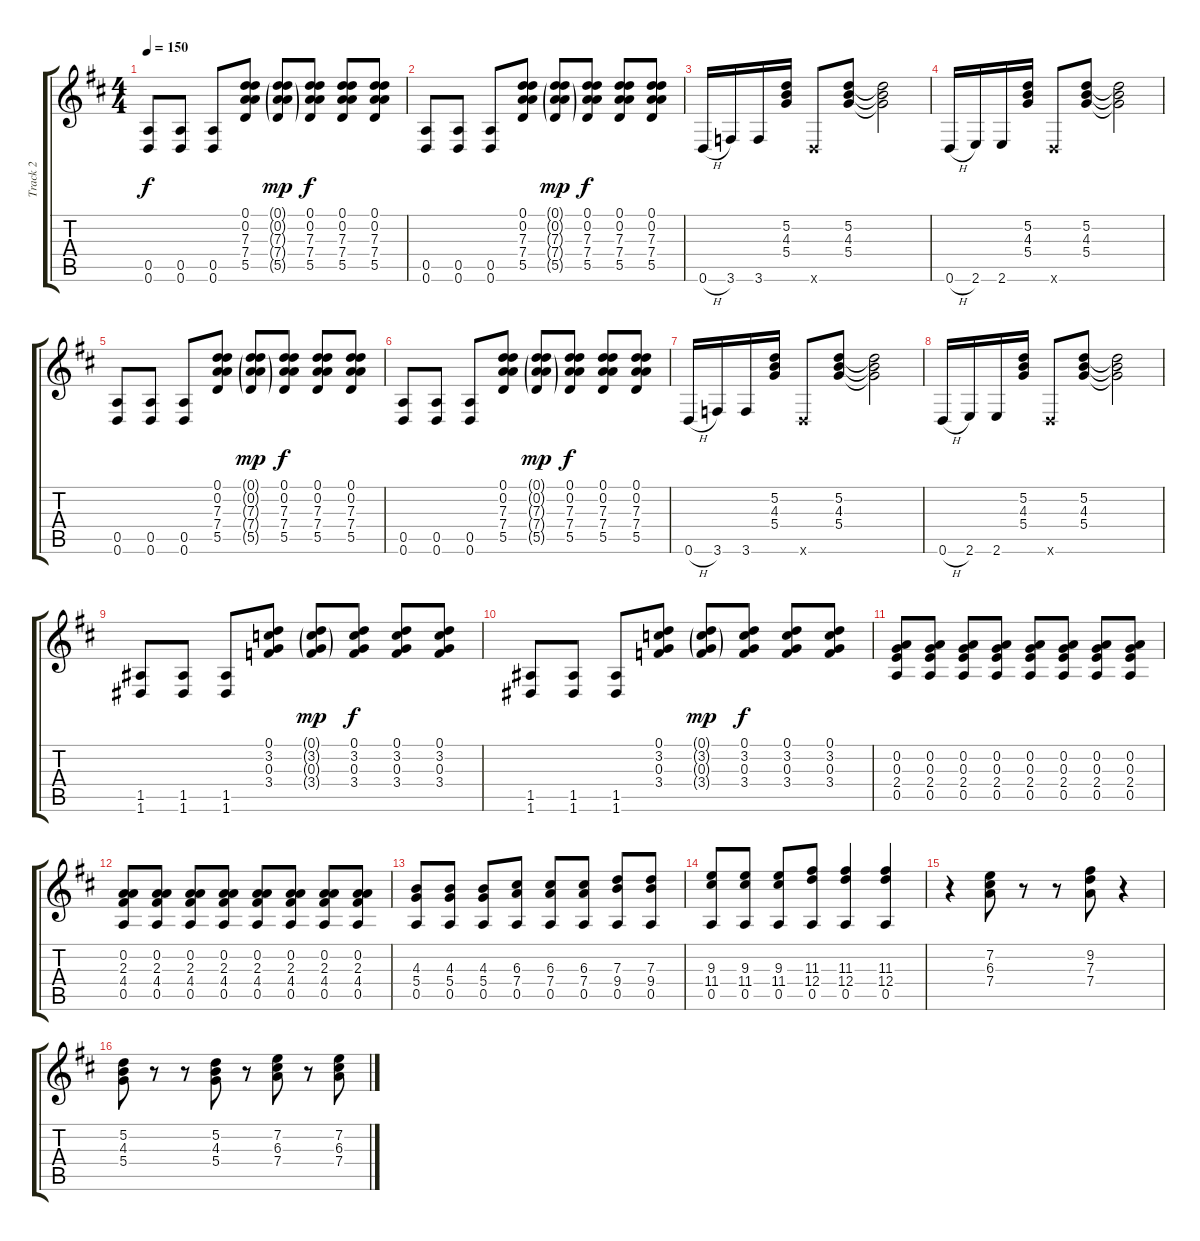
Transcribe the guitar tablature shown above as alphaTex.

\track ("Track 2" "Track 2") {instrument acousticguitarsteel}
\staff {score tabs}
\tuning (D4 A3 G3 D3 A2 D2) {hide}
\ts (4 4)
\tempo 150
\clef g2
\ks d
(0.5 0.6).8{dy f} (0.5 0.6).8 (0.5 0.6).8 (0.1 0.2 7.3 7.4 5.5).8 (0.1{g} 0.2{g} 7.3{g} 7.4{g} 5.5{g}).8{dy mp} (0.1 0.2 7.3 7.4 5.5).8{dy f} (0.1 0.2 7.3 7.4 5.5).8 (0.1 0.2 7.3 7.4 5.5).8 |
(0.5 0.6).8 (0.5 0.6).8 (0.5 0.6).8 (0.1 0.2 7.3 7.4 5.5).8 (0.1{g} 0.2{g} 7.3{g} 7.4{g} 5.5{g}).8{dy mp} (0.1 0.2 7.3 7.4 5.5).8{dy f} (0.1 0.2 7.3 7.4 5.5).8 (0.1 0.2 7.3 7.4 5.5).8 |
0.6{h}.16 3.6.16 3.6.16 (5.2 4.3 5.4).16 0.6{x}.8 (5.2 4.3 5.4).8 (5.2{t} 4.3{t} 5.4{t}).2 |
0.6{h}.16 2.6.16 2.6.16 (5.2 4.3 5.4).16 0.6{x}.8 (5.2 4.3 5.4).8 (5.2{t} 4.3{t} 5.4{t}).2 |
(0.5 0.6).8 (0.5 0.6).8 (0.5 0.6).8 (0.1 0.2 7.3 7.4 5.5).8 (0.1{g} 0.2{g} 7.3{g} 7.4{g} 5.5{g}).8{dy mp} (0.1 0.2 7.3 7.4 5.5).8{dy f} (0.1 0.2 7.3 7.4 5.5).8 (0.1 0.2 7.3 7.4 5.5).8 |
(0.5 0.6).8 (0.5 0.6).8 (0.5 0.6).8 (0.1 0.2 7.3 7.4 5.5).8 (0.1{g} 0.2{g} 7.3{g} 7.4{g} 5.5{g}).8{dy mp} (0.1 0.2 7.3 7.4 5.5).8{dy f} (0.1 0.2 7.3 7.4 5.5).8 (0.1 0.2 7.3 7.4 5.5).8 |
0.6{h}.16 3.6.16 3.6.16 (5.2 4.3 5.4).16 0.6{x}.8 (5.2 4.3 5.4).8 (5.2{t} 4.3{t} 5.4{t}).2 |
0.6{h}.16 2.6.16 2.6.16 (5.2 4.3 5.4).16 0.6{x}.8 (5.2 4.3 5.4).8 (5.2{t} 4.3{t} 5.4{t}).2 |
(1.5 1.6).8 (1.5 1.6).8 (1.5 1.6).8 (0.1 3.2 0.3 3.4).8 (0.1{g} 3.2{g} 0.3{g} 3.4{g}).8{dy mp} (0.1 3.2 0.3 3.4).8{dy f} (0.1 3.2 0.3 3.4).8 (0.1 3.2 0.3 3.4).8 |
(1.5 1.6).8 (1.5 1.6).8 (1.5 1.6).8 (0.1 3.2 0.3 3.4).8 (0.1{g} 3.2{g} 0.3{g} 3.4{g}).8{dy mp} (0.1 3.2 0.3 3.4).8{dy f} (0.1 3.2 0.3 3.4).8 (0.1 3.2 0.3 3.4).8 |
(0.2 0.3 2.4 0.5).8 (0.2 0.3 2.4 0.5).8 (0.2 0.3 2.4 0.5).8 (0.2 0.3 2.4 0.5).8 (0.2 0.3 2.4 0.5).8 (0.2 0.3 2.4 0.5).8 (0.2 0.3 2.4 0.5).8 (0.2 0.3 2.4 0.5).8 |
(0.2 2.3 4.4 0.5).8 (0.2 2.3 4.4 0.5).8 (0.2 2.3 4.4 0.5).8 (0.2 2.3 4.4 0.5).8 (0.2 2.3 4.4 0.5).8 (0.2 2.3 4.4 0.5).8 (0.2 2.3 4.4 0.5).8 (0.2 2.3 4.4 0.5).8 |
(4.3 5.4 0.5).8 (4.3 5.4 0.5).8 (4.3 5.4 0.5).8 (6.3 7.4 0.5).8 (6.3 7.4 0.5).8 (6.3 7.4 0.5).8 (7.3 9.4 0.5).8 (7.3 9.4 0.5).8 |
(9.3 11.4 0.5).8 (9.3 11.4 0.5).8 (9.3 11.4 0.5).8 (11.3 12.4 0.5).8 (11.3 12.4 0.5).4 (11.3 12.4 0.5).4 |
r.4 (7.2 6.3 7.4).8 r.8 r.8 (9.2 7.3 7.4).8 r.4 |
(5.2 4.3 5.4).8 r.8 r.8 (5.2 4.3 5.4).8 r.8 (7.2 6.3 7.4).8 r.8 (7.2 6.3 7.4).8
